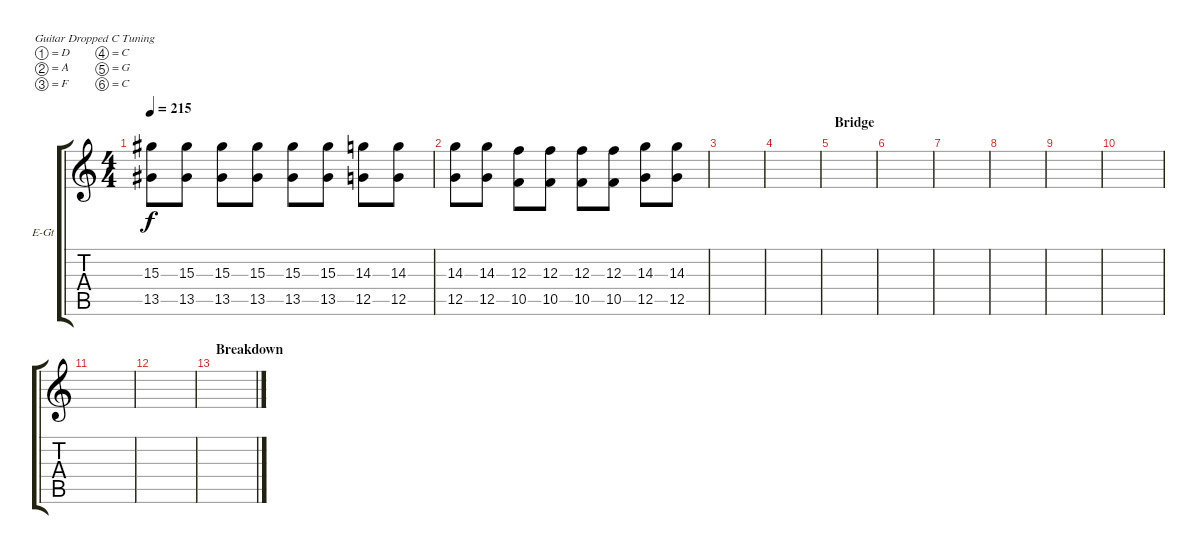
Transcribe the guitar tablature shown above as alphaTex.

\defaultSystemsLayout 4
\bracketExtendMode groupsimilarinstruments
\firstSystemTrackNameOrientation horizontal
\otherSystemsTrackNameOrientation horizontal
\track ("Guitar 3" "E-Gt") {instrument distortionguitar}
\staff {score tabs}
\tuning (D4 A3 F3 C3 G2 C2)
\ts (4 4)
\tempo 215
\clef g2
\ks c
(13.5 15.3).8{dy f} (13.5 15.3).8 (13.5 15.3).8 (13.5 15.3).8 (13.5 15.3).8 (13.5 15.3).8 (12.5 14.3).8 (12.5 14.3).8 |
(12.5 14.3).8 (12.5 14.3).8 (10.5 12.3).8 (10.5 12.3).8 (10.5 12.3).8 (10.5 12.3).8 (12.5 14.3).8 (12.5 14.3).8 |
|
|
\section ("" "Bridge")
|
|
|
|
|
|
|
|
\section ("" "Breakdown")
